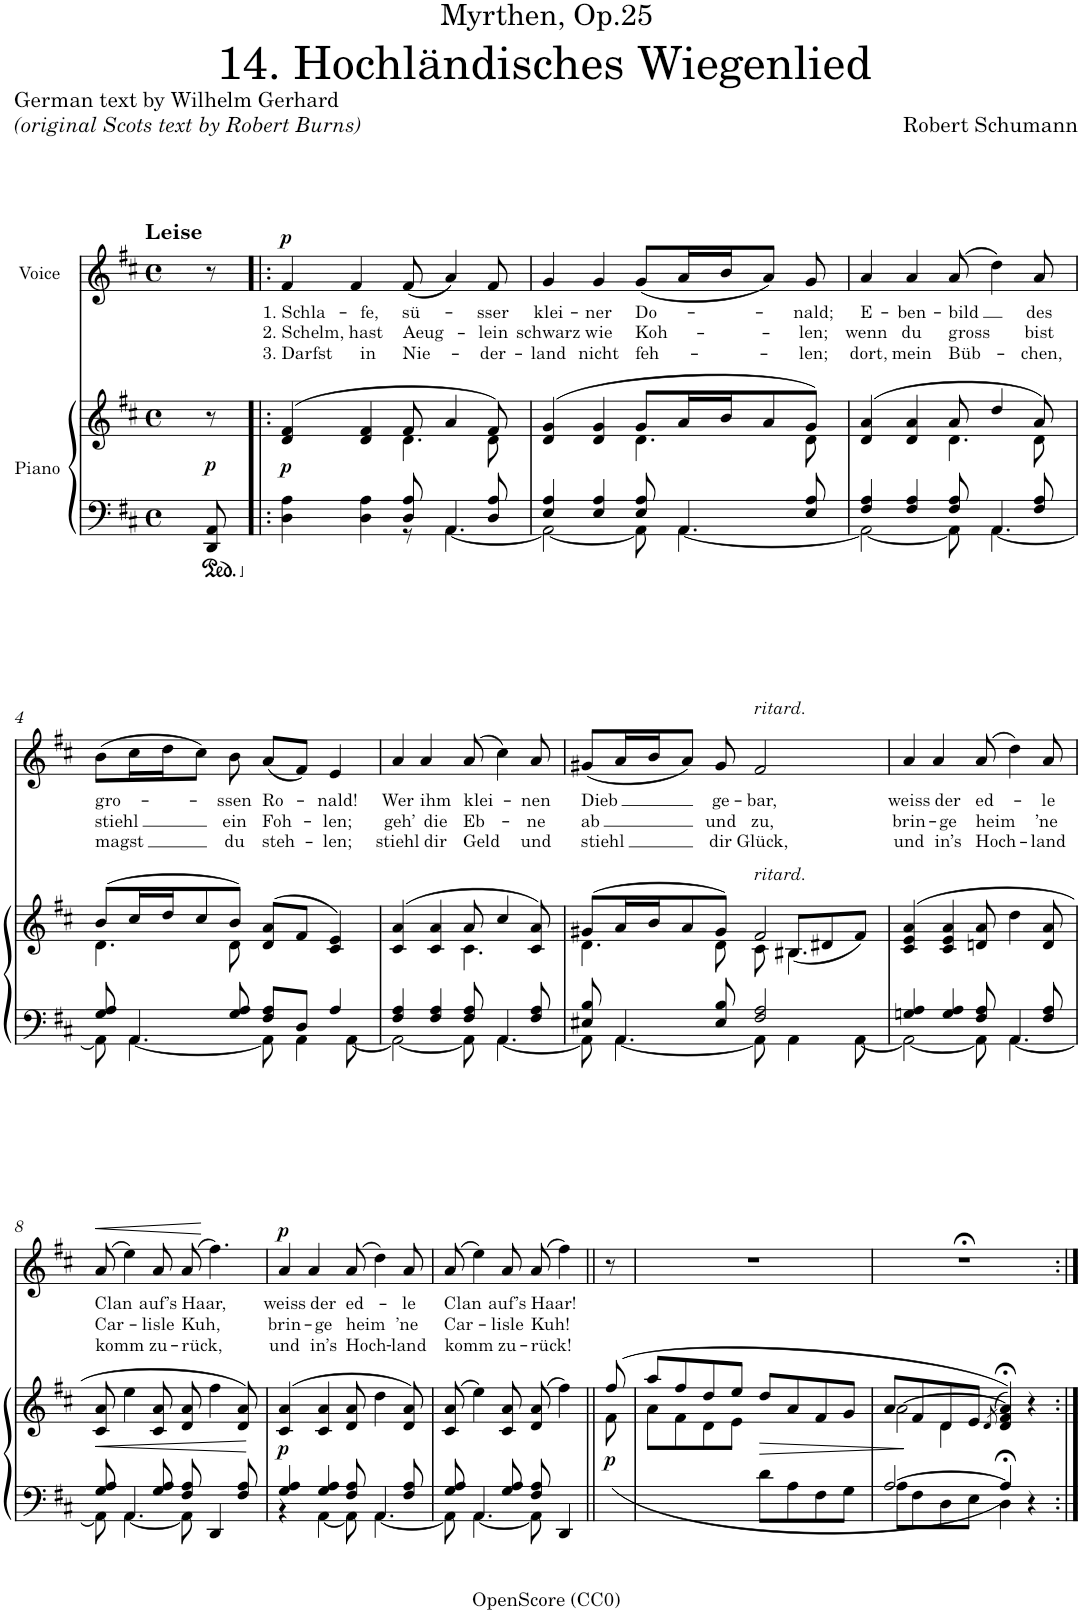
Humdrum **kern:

**kern	**kern	**dynam	**kern	**text	**text	**text	**dynam
*part2	*part2	*part2	*part1	*part1	*part1	*part1	*part1
*staff3	*staff2	*staff2/3	*staff1	*staff1	*staff1	*staff1	*staff1
*I"Piano	*	*	*I"Voice	*	*	*	*
*I'Pno	*	*	*	*	*	*	*
*clefF4	*clefG2	*	*clefG2	*	*	*	*
*k[f#c#]	*k[f#c#]	*	*k[f#c#]	*	*	*	*
*M4/4	*M4/4	*	*M4/4	*	*	*	*
*met(c)	*met(c)	*	*met(c)	*	*	*	*
=	=	=	=	=	=	=	=
!	!	!	!LO:TX:a:B:t=Leise	!	!	!	!
!	!	!LO:DY:a=2	!	!	!	!	!
8DD/ 8AA/	8r	p	8r	.	.	.	.
=1!|:	=1!|:	=1!|:	=1!|:	=1!|:	=1!|:	=1!|:	=1!|:
*^	*^	*	*	*	*	*	*
!	!	!	!	!LO:DY:b	!	!LO:LY:b	!LO:LY:b	!LO:LY:b	!LO:DY:a
4D\ 4A\	2ryy	(4d/ 4f#/	2ryy	p	4f#/	1. Schla-	2. Schelm,	3. Darfst	p
!	!	!	!	!	!	!LO:LY:b	!LO:LY:b	!LO:LY:b	!
4D\ 4A\	.	4d/ 4f#/	.	.	4f#/	-fe,	hast	in	.
!	!	!	!	!	!	!LO:LY:b	!LO:LY:b	!LO:LY:b	!
8D/ 8A/	8r	8f#/	4.d\	.	(8f#/	sü-	Aeug-	Nie-	.
4AA/	[4.AA\	4a/	.	.	4a/)	.	.	.	.
!	!	!	!	!	!	!LO:LY:b	!LO:LY:b	!LO:LY:b	!
8D/ 8A/	.	8f#/)	8d\	.	8f#/	-sser	-lein	-der-	.
=2	=2	=2	=2	=2	=2	=2	=2	=2	=2
!	!	!	!	!	!	!LO:LY:b	!LO:LY:b	!LO:LY:b	!
4E/ 4A/	2AA\_	(4d/ 4g/	2ryy	.	4g/	klei-	schwarz	-land	.
!	!	!	!	!	!	!LO:LY:b	!LO:LY:b	!LO:LY:b	!
4E/ 4A/	.	4d/ 4g/	.	.	4g/	-ner	wie	nicht	.
!	!	!	!	!	!	!LO:LY:b	!LO:LY:b	!LO:LY:b	!
8E/ 8A/	8AA\]	8g/L	4.d\	.	(8g/L	Do-	Koh-	feh-	.
4AA/	[4.AA\	16a/L	.	.	16a/L	.	.	.	.
.	.	16b/J	.	.	16b/J	.	.	.	.
.	.	8a/	.	.	8a/J)	.	.	.	.
!	!	!	!	!	!	!LO:LY:b	!LO:LY:b	!LO:LY:b	!
8E/ 8A/	.	8g/J)	8d\	.	8g/	-nald;	-len;	-len;	.
=3	=3	=3	=3	=3	=3	=3	=3	=3	=3
!	!	!	!	!	!	!LO:LY:b	!LO:LY:b	!LO:LY:b	!
4F#/ 4A/	2AA\_	(4d/ 4a/	2ryy	.	4a/	E-	wenn	dort,	.
!	!	!	!	!	!	!LO:LY:b	!LO:LY:b	!LO:LY:b	!
4F#/ 4A/	.	4d/ 4a/	.	.	4a/	-ben-	du	mein	.
!	!	!	!	!	!	!LO:LY:b	!LO:LY:b	!LO:LY:b	!
8F#/ 8A/	8AA\]	8a/	4.d\	.	(8a/	-bild	gross	Büb-	.
4AA/	[4.AA\	4dd/	.	.	4dd\)	.	.	.	.
!	!	!	!	!	!	!LO:LY:b	!LO:LY:b	!LO:LY:b	!
8F#/ 8A/	.	8a/)	8d\	.	8a/	des	bist	-chen,	.
!!LO:LB:g=z
=4	=4	=4	=4	=4	=4	=4	=4	=4	=4
!	!	!	!	!	!	!LO:LY:b	!LO:LY:b	!LO:LY:b	!
8G/ 8A/	8AA\]	(8b/L	4.d\	.	(8b\L	gro-	stiehl	magst	.
4AA/	[4.AA\	16cc#/L	.	.	16cc#\L	.	.	.	.
.	.	16dd/J	.	.	16dd\J	.	.	.	.
.	.	8cc#/	.	.	8cc#\J)	.	.	.	.
!	!	!	!	!	!	!LO:LY:b	!LO:LY:b	!LO:LY:b	!
8G/ 8A/	.	8b/J)	8d\	.	8b\	-ssen	ein	du	.
!	!	!	!	!	!	!LO:LY:b	!LO:LY:b	!LO:LY:b	!
8F#/ 8A/L	8AA\]	(>8d/ 8a/L	2ryy	.	(8a/L	Ro-	Foh-	steh-	.
8D/J	4AA\	8f#/J	.	.	8f#/J)	.	.	.	.
!	!	!	!	!	!	!LO:LY:b	!LO:LY:b	!LO:LY:b	!
4A/	.	4c#/ 4e/)	.	.	4e/	-nald!	-len;	-len;	.
.	[8AA\	.	.	.	.	.	.	.	.
=5	=5	=5	=5	=5	=5	=5	=5	=5	=5
!	!	!	!	!	!	!LO:LY:b	!LO:LY:b	!LO:LY:b	!
4F#/ 4A/	2AA\_	(4c#/ 4a/	2ryy	.	4a/	Wer	geh’	stiehl	.
!	!	!	!	!	!	!LO:LY:b	!LO:LY:b	!LO:LY:b	!
4F#/ 4A/	.	4c#/ 4a/	.	.	4a/	ihm	die	dir	.
!	!	!	!	!	!	!LO:LY:b	!LO:LY:b	!LO:LY:b	!
8F#/ 8A/	8AA\]	8a/	4.c#\	.	(8a/	klei-	Eb-	Geld	.
4AA/	[4.AA\	4cc#/	.	.	4cc#\)	.	.	.	.
!	!	!	!	!	!	!LO:LY:b	!LO:LY:b	!LO:LY:b	!
8F#/ 8A/	.	8c#/ 8a/)	8ryy	.	8a/	-nen	-ne	und	.
=6	=6	=6	=6	=6	=6	=6	=6	=6	=6
*	*	*	*^	*	*	*	*	*	*
!	!	!	!	!	!	!	!LO:LY:b	!LO:LY:b	!LO:LY:b	!
8E#X/ 8B/	8AA\]	(8g#X/L	4.d\	8ryy	.	(8g#X/L	-Dieb	-ab	stiehl	.
*	*	*	*v	*v	*	*	*	*	*	*
4AA/	[4.AA\	16a/L	.	.	16a/L	.	.	.	.
.	.	16b/J	.	.	16b/J	.	.	.	.
.	.	8a/	.	.	8a/J)	.	.	.	.
!	!	!	!	!	!	!LO:LY:b	!LO:LY:b	!LO:LY:b	!
8E#/ 8B/	.	8g#/J)	8d\	.	8g#/	ge-	und	dir	.
!	!	!	!	!	!LO:TX:a:i:t=ritard.	!	!	!	!
!	!	!LO:TX:a:i:t=ritard.	!	!	!	!	!	!	!
!	!	!	!	!	!	!LO:LY:b	!LO:LY:b	!LO:LY:b	!
2F#/ 2A/	8AA\]	2f#/	8c#\	.	2f#/	-bar,	zu,	Glück,	.
*	*	*	*^	*	*	*	*	*	*
.	4AA\	.	(8B#X/L	4.B#\	.	.	.	.	.	.
.	.	.	8d#X/	.	.	.	.	.	.	.
.	[8AA\	.	8f#/J)	.	.	.	.	.	.	.
*	*	*	*v	*v	*	*	*	*	*	*
=7	=7	=7	=7	=7	=7	=7	=7	=7	=7
!	!	!	!	!	!	!LO:LY:b	!LO:LY:b	!LO:LY:b	!
*	*	*v	*v	*	*	*	*	*	*
4Gn/ 4A/	2AA\_	(4c#/ 4e/ 4a/	.	4a/	weiss	brin-	und	.
!	!	!	!	!	!LO:LY:b	!LO:LY:b	!LO:LY:b	!
4G/ 4A/	.	4c#/ 4e/ 4a/	.	4a/	der	-ge	in’s	.
!	!	!	!	!	!LO:LY:b	!LO:LY:b	!LO:LY:b	!
8F#/ 8A/	8AA\]	8dn/ 8a/	.	(8a/	ed-	heim	Hoch-	.
4AA/	[4.AA\	4dd\	.	4dd\)	.	.	.	.
!	!	!	!	!	!LO:LY:b	!LO:LY:b	!LO:LY:b	!
8F#/ 8A/	.	8d/ 8a/	.	8a/	-le	’ne	-land	.
!!LO:LB:g=z
=8	=8	=8	=8	=8	=8	=8	=8	=8
!	!	!	!LO:HP:b	!	!LO:LY:b	!LO:LY:b	!LO:LY:b	!LO:HP:b
8G/ 8A/	8AA\]	8c#/ 8a/	<	(8a/	Clan	Car-	komm	<
4AA/	[4.AA\	4ee\	.	4ee\)	.	.	.	.
!	!	!	!	!	!LO:LY:b	!LO:LY:b	!LO:LY:b	!
8G/ 8A/	.	8c#/ 8a/	.	8a/	auf’s	-lisle	zu-	.
!	!	!	!	!	!LO:LY:b	!LO:LY:b	!LO:LY:b	!
8F#/ 8A/	8AA\]	8d/ 8a/	.	(8a/	Haar,	Kuh,	-rück,	.
4DD/	4.ryy	4ff#\	.	4.ff#\)	.	.	.	[
8F#/ 8A/	.	8d/ 8a/)	[	.	.	.	.	.
=9	=9	=9	=9	=9	=9	=9	=9	=9
!	!	!	!LO:DY:b	!	!LO:LY:b	!LO:LY:b	!LO:LY:b	!LO:DY:a
4G/ 4A/	4r	(4c#/ 4a/	p	4a/	weiss	brin-	und	p
!	!	!	!	!	!LO:LY:b	!LO:LY:b	!LO:LY:b	!
4G/ 4A/	[4AA\	4c#/ 4a/	.	4a/	der	-ge	in’s	.
!	!	!	!	!	!LO:LY:b	!LO:LY:b	!LO:LY:b	!
8F#/ 8A/	8AA\]	8d/ 8a/	.	(8a/	ed-	heim	Hoch-	.
4AA/	[4.AA\	4dd\	.	4dd\)	.	.	.	.
!	!	!	!	!	!LO:LY:b	!LO:LY:b	!LO:LY:b	!
8F#/ 8A/	.	8d/ 8a/)	.	8a/	-le	’ne	-land	.
=10	=10	=10	=10	=10	=10	=10	=10	=10
!	!	!	!	!	!LO:LY:b	!LO:LY:b	!LO:LY:b	!
8G/ 8A/	8AA\]	(8c#/ 8a/	.	(8a/	Clan	Car-	komm	.
4AA/	[4.AA\	4ee\)	.	4ee\)	.	.	.	.
!	!	!	!	!	!LO:LY:b	!LO:LY:b	!LO:LY:b	!
8G/ 8A/	.	8c#/ 8a/	.	8a/	auf’s	-lisle	zu-	.
!	!	!	!	!	!LO:LY:b	!LO:LY:b	!LO:LY:b	!
8F#/ 8A/	8AA\]	(8d/ 8a/	.	(8a/	Haar!	Kuh!	-rück!	.
4DD/	4ryy	4ff#\)	.	4ff#\)	.	.	.	.
=10X1||	=10X1||	=10X1||	=10X1||	=10X1||	=10X1||	=10X1||	=10X1||	=10X1||
*	*	*^	*	*	*	*	*	*
!	!	!	!	!LO:DY:a=2	!	!	!	!	!
*v	*v	*	*	*	*	*	*	*	*
8ryy	(8ff#/	(<8f#\	p	8r	.	.	.	.
=11	=11	=11	=11	=11	=11	=11	=11	=11
2ryy	8aa/L	8a\L	.	1r	.	.	.	.
.	8ff#/	8f#\	.	.	.	.	.	.
.	8dd/	8d\	.	.	.	.	.	.
.	8ee/J	8e\J	.	.	.	.	.	.
!	!	!	!LO:HP:b	!	!	!	!	!
8d\L	8dd/L	2ryy	>	.	.	.	.	.
8A\	8a/	.	.	.	.	.	.	.
8F#\	8f#/	.	.	.	.	.	.	.
8G\J	8g/J	.	.	.	.	.	.	.
=12	=12	=12	=12	=12	=12	=12	=12	=12
*^	*	*^	*	*	*	*	*	*
[2A/	8A\L	8a/L	[>2a\	4ryy	.	1r;<	.	.	.	.
.	8F#\	8f#/	.	.	]	.	.	.	.	.
.	8D\	8d/	.	4d\	.	.	.	.	.	.
.	8E\J	8e/J	.	.	.	.	.	.	.	.
.	.	(8qd/	.	.	.	.	.	.	.	.
4A;</])	4D\	4d/;< 4f#/;<))	4a/]	2ryy	.	.	.	.	.	.
4r	4ryy	4r	4ryy	.	.	.	.	.	.	.
*v	*v	*	*	*	*	*	*	*	*	*
*	*v	*v	*v	*	*	*	*	*	*
=:|!	=:|!	=:|!	=:|!	=:|!	=:|!	=:|!	=:|!
*-	*-	*-	*-	*-	*-	*-	*-
